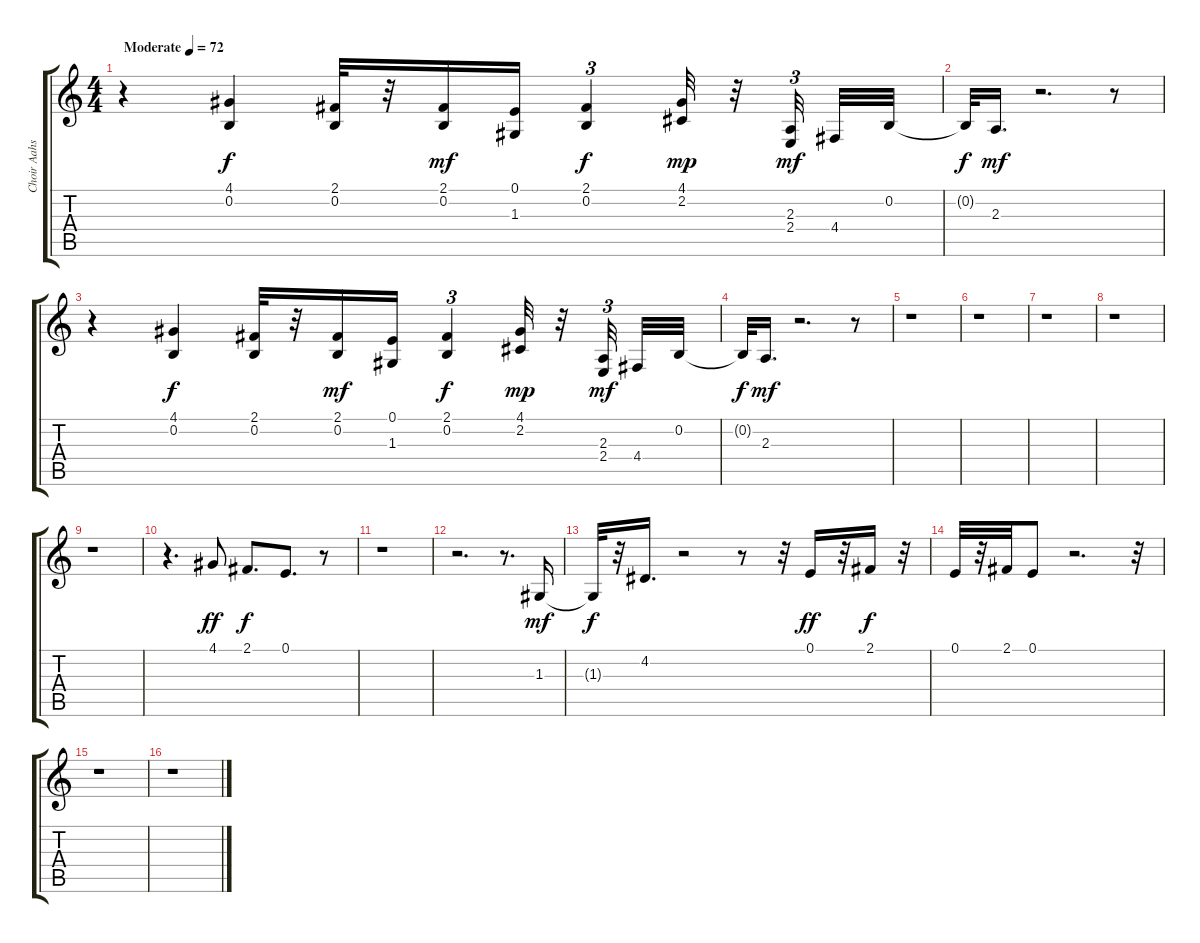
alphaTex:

\track ("Choir Aahs" "Choir Aahs") {instrument choiraahs}
\staff {score tabs}
\tuning (E4 B3 G3 D3 A2 E2) {hide}
\ts (4 4)
\tempo (72 "Moderate")
\clef g2
\ks c
r.4{dy f instrument choiraahs} (4.1 0.2).4 (2.1 0.2).32 r.32 (2.1 0.2).16{dy mf} (0.1 1.3).16 (2.1 0.2).4{tu (3 2) dy f} (4.1 2.2).32{dy mp} r.32 (2.3 2.4).32{tu (3 2) dy mf beam splitsecondary} 4.4.32 0.2.32 |
0.2{t}.32{dy f} 2.3.16{d dy mf} r.2{d} r.8 |
r.4 (4.1 0.2).4{dy f} (2.1 0.2).32 r.32 (2.1 0.2).16{dy mf} (0.1 1.3).16 (2.1 0.2).4{tu (3 2) dy f} (4.1 2.2).32{dy mp} r.32 (2.3 2.4).32{tu (3 2) dy mf beam splitsecondary} 4.4.32 0.2.32 |
0.2{t}.32{dy f} 2.3.16{d dy mf} r.2{d} r.8 |
r.1 |
r.1 |
r.1 |
r.1 |
r.1 |
r.4{d} 4.1.8{dy ff} 2.1.8{d dy f} 0.1.8{d} r.8 |
r.1 |
r.2{d} r.8{d} 1.3.16{dy mf} |
1.3{t}.32{dy f} r.32 4.2.16{d} r.2 r.8 r.32 0.1.16{dy ff} r.32 2.1.16{dy f} r.32 |
0.1.32 r.32 2.1.32 0.1.8 r.2{d} r.32 |
r.1 |
r.1
